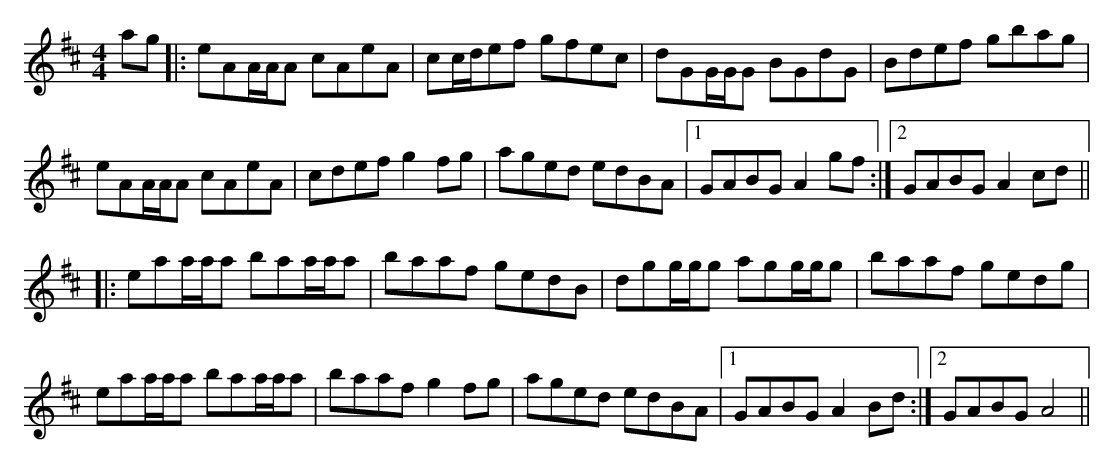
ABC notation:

X:1
M:4/4
K:Amix
ag|:eAA/A/A cAeA|cc/d/ef gfec|dGG/G/G BGdG|Bdef gbag|
eAA/A/A cAeA|cdef g2fg|aged edBA|1 GABG A2gf:|2 GABG A2cd||
|:eaa/a/a baa/a/a|baaf gedB|dgg/g/g agg/g/g|baaf gedg|
eaa/a/a baa/a/a|baaf g2fg|aged edBA|1 GABG A2Bd:|2 GABG A4||
